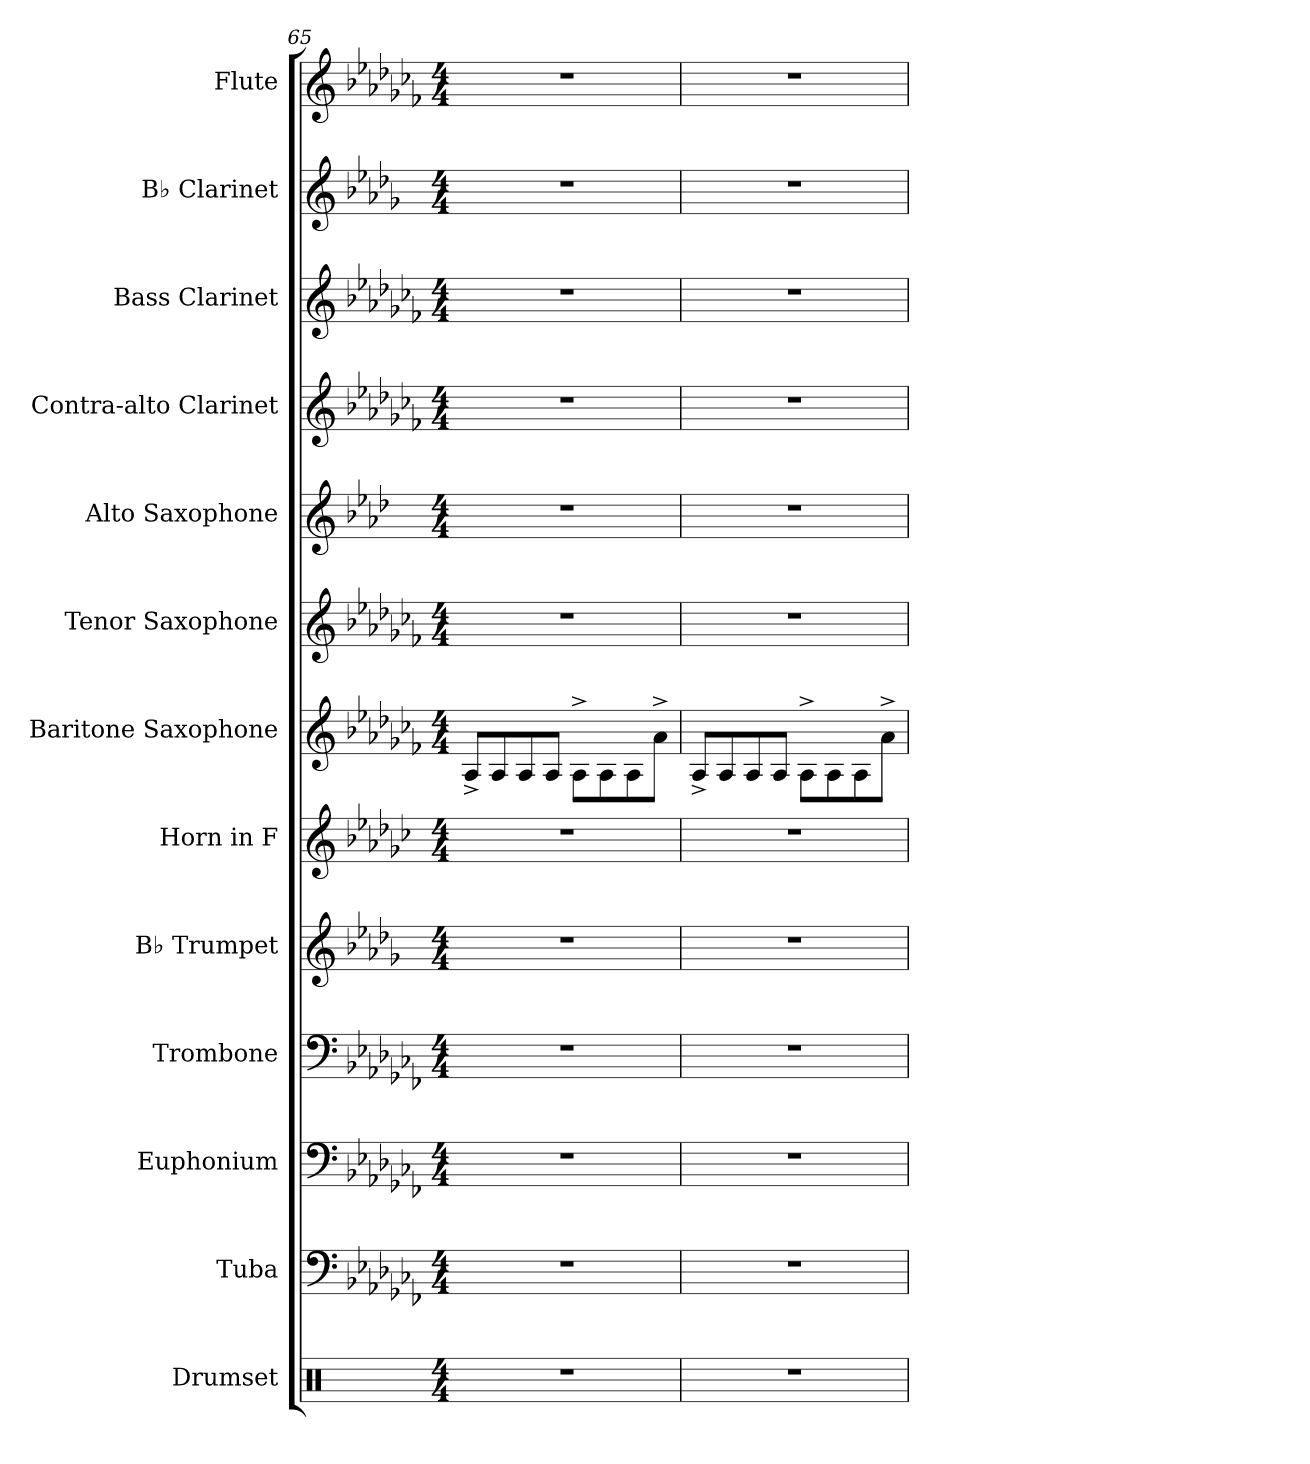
**kern	**kern	**kern	**kern	**kern	**kern	**kern	**kern	**kern	**kern	**kern	**kern	**kern
*part13	*part12	*part11	*part10	*part9	*part8	*part7	*part6	*part5	*part4	*part3	*part2	*part1
*staff13	*staff12	*staff11	*staff10	*staff9	*staff8	*staff7	*staff6	*staff5	*staff4	*staff3	*staff2	*staff1
*I"Drumset	*I"Tuba	*I"Euphonium	*I"Trombone	*I"B♭ Trumpet	*I"Horn in F	*I"Baritone Saxophone	*I"Tenor Saxophone	*I"Alto Saxophone	*I"Contra-alto Clarinet	*I"Bass Clarinet	*I"B♭ Clarinet	*I"Flute
*I'Drs.	*I'Tba.	*I'Euph.	*I'Tbn.	*I'B♭ Tpt.	*	*I'Bar. Sax.	*I'T. Sax.	*I'A. Sax.	*I'C-a. Cl.	*I'B. Cl.	*I'B♭ Cl.	*I'Fl.
*clefX	*clefF4	*clefF4	*clefF4	*clefG2	*clefG2	*clefG2	*clefG2	*clefG2	*clefG2	*clefG2	*clefG2	*clefG2
*	*	*	*	*ITrd1c2	*ITrd4c7	*ITrd12c21	*ITrd8c14	*ITrd5c9	*ITrd12c21	*ITrd8c14	*ITrd1c2	*
*k[]	*k[b-e-a-d-g-c-f-]	*k[b-e-a-d-g-c-f-]	*k[b-e-a-d-g-c-f-]	*k[b-e-a-d-g-c-f-]	*k[b-e-a-d-g-c-f-]	*k[b-e-a-d-g-c-f-]	*k[b-e-a-d-g-c-f-]	*k[b-e-a-d-g-c-f-]	*k[b-e-a-d-g-c-f-]	*k[b-e-a-d-g-c-f-]	*k[b-e-a-d-g-c-f-]	*k[b-e-a-d-g-c-f-]
*M4/4	*M4/4	*M4/4	*M4/4	*M4/4	*M4/4	*M4/4	*M4/4	*M4/4	*M4/4	*M4/4	*M4/4	*M4/4
=65	=65	=65	=65	=65	=65	=65	=65	=65	=65	=65	=65	=65
1r	1r	1r	1r	1r	1r	8AA-^/L	1r	1r	1r	1r	1r	1r
.	.	.	.	.	.	8AA-/	.	.	.	.	.	.
.	.	.	.	.	.	8AA-/	.	.	.	.	.	.
.	.	.	.	.	.	8AA-/J	.	.	.	.	.	.
.	.	.	.	.	.	8AA-^\L	.	.	.	.	.	.
.	.	.	.	.	.	8AA-\	.	.	.	.	.	.
.	.	.	.	.	.	8AA-\	.	.	.	.	.	.
.	.	.	.	.	.	8A-^\J	.	.	.	.	.	.
!!LO:PB:g=z
=66	=66	=66	=66	=66	=66	=66	=66	=66	=66	=66	=66	=66
1r	1r	1r	1r	1r	1r	8AA-^/L	1r	1r	1r	1r	1r	1r
.	.	.	.	.	.	8AA-/	.	.	.	.	.	.
.	.	.	.	.	.	8AA-/	.	.	.	.	.	.
.	.	.	.	.	.	8AA-/J	.	.	.	.	.	.
.	.	.	.	.	.	8AA-^\L	.	.	.	.	.	.
.	.	.	.	.	.	8AA-\	.	.	.	.	.	.
.	.	.	.	.	.	8AA-\	.	.	.	.	.	.
.	.	.	.	.	.	8A-^\J	.	.	.	.	.	.
=	=	=	=	=	=	=	=	=	=	=	=	=
*-	*-	*-	*-	*-	*-	*-	*-	*-	*-	*-	*-	*-
